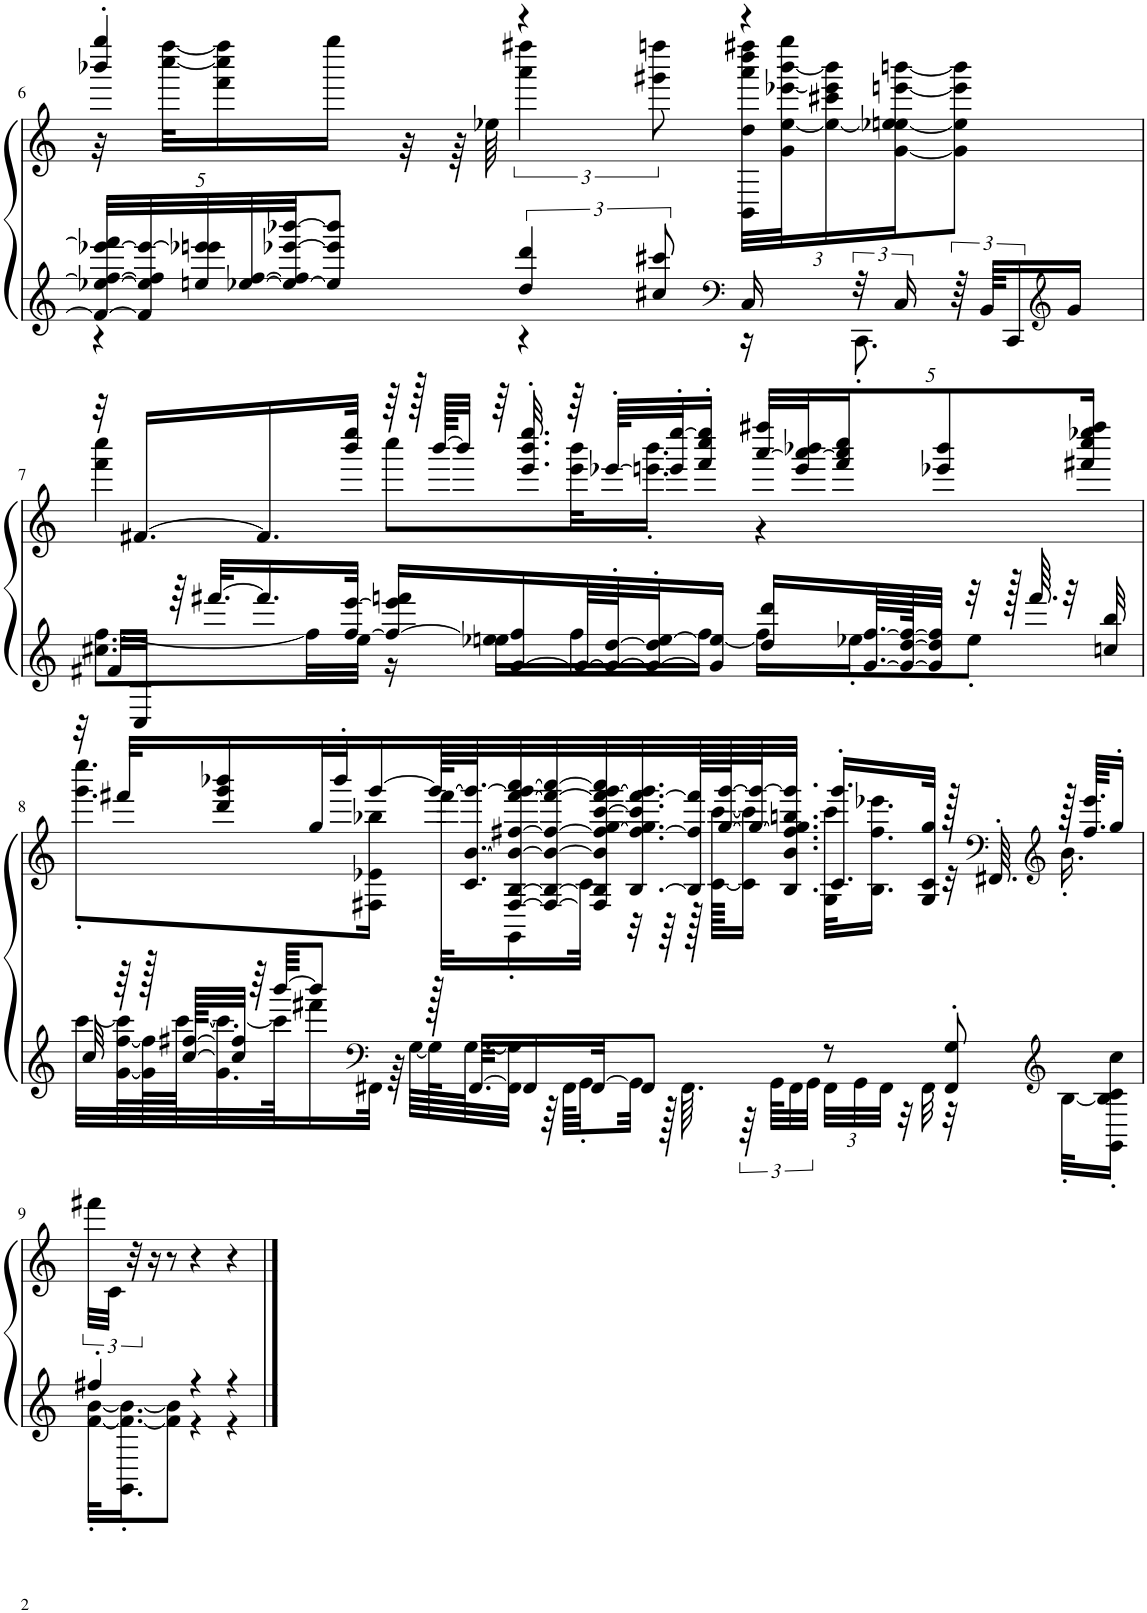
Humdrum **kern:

**kern	**kern
*part1	*part1
*staff2	*staff1
*I"Piano	*
*I'Pia.	*
!!LO:PB:g=z
*clefG2	*clefG2
*k[]	*k[]
*M3/4	*M3/4
*Xbrackettup	*
=6	=6
*^	*^
40f/_ [40ee-X/ 40ff/_ [40eee-X/ 40fff/]LLL	4r	4bbb-X/' 4gggg/'	32r
40f/] 40ee-/] 40ff/] 40eee-/_	.	.	.
.	.	.	[32cccc\ [32ffff\KLL
40een/ 40eee-X/] 40eeen/	.	.	.
.	.	.	16fff\ 16cccc\] 16ffff\]
[40ee-X/ [40ff/	.	.	.
40ee-/_ 40ff/] [40eee-X/ [40bbb-X/JJ	.	.	.
8ee-/] 8eee-/] 8bbb-/]J	.	.	16gggg\JJ
.	.	.	32r
.	.	.	64r
.	.	.	64ee-X\
*brackettup	*	*	*
6dd/ 6ddd/	4r	4r	6aaa\ 6ffff#X\
12cc#X/ 12ccc#X/	.	.	12ggg#X\ 12ffffn\
*clefF4	*	*	*
*	*	*	*Xbrackettup
16C/	16r	4r	48BB\ 48dd\ 48aaa\ 48dddd\ 48ffff#X\LLL
.	.	.	48g\ [48ee-\ [48eee-X\ [48bbb-\ 48gggg\J
.	.	.	24ee-\_ 24ccc#X\ 24eee-\] 24bbb-\]
48r	8.CC'\	.	.
24C/	.	.	[24g\ 24ee-X\] [24een\ [24eeen\ [24bbbn\J
96r	.	.	8g\] 8ee\] 8eee\] 8bbb\]J
96BB/KKLL	.	.	.
24CC/	.	.	.
*clefG2	*	*	*
16g/JJ	.	.	.
!!LO:LB:g=z	!!
=7	=7	=7	=7
32f#X/LLL	8.cc#X\ [8.ff\L	32r	4fff\ 4cccc\
32C/JJJ	.	[16.f#X/LL	.
64r	.	.	.
[32.fff#X/KLL	.	.	.
16.fff#/]	.	16.f#/]	.
.	32ff\LL]	.	.
[32ff/ [32eee/JJk	32ee\JJJ	32bbb/ 32eeee/JJk	.
16ff/_ 16eee/] 16fffn/LL	16r	64r	8cccc\L
.	.	128r	.
.	.	[128bbb/KKLLL	.
.	.	32bbb/JJJ]	.
[16g/ 16ff/]	16ee-X\ 16een\LL	64r	.
.	.	32.eee/' 32.bbb/' 32.eeee/'	.
64g/LL_	16ff\	64r	32eee\ 32bbb\KL
64g/_' [64dd/'J	.	[64eee-X'/KLLL	.
32g/_' 32dd/]' [32ee/'J	.	32eee-/]' [32eeee/'J	16.eeen\' 16.bbb\'JJ
16g/] 16ee/]JJ	[16ff\JJ	16fff/' 16cccc/' 16eeee/]'JJ	.
16dd/ 16ddd/LL	16ff\LL]	[40aaa/ 40ffff#X/LLL	4r
.	.	40eee/ 40aaa/_ 40bbb-X/J	.
.	.	20fff/ 20aaa/] 20cccc/J	.
[64.g/ [64.ff/LL	16ee-X'\J	.	.
128g/_ [128dd/ 128ff/_JK	.	.	.
32g/] 32dd/] 32ff/]JJJ	.	.	.
.	.	10eee-X/ 10bbb-/	.
32r	8ee-'\J	.	.
128r	.	.	.
64.fff/	.	.	.
32r	.	.	.
.	.	20fff#X/ 20cccc/ 20eeee-X/ 20ffff#/Jk	.
32ccn/ 32bb/	.	.	.
!!LO:LB:g=z	!!
=8	=8	=8	=8
32cc/	[32ccc\LLL	32r	8.ggg\' 8.eeee\'L
64r	[64g\ [64ff\ 64ccc\]L	32fff#X/KLL	.
128r	128g\] 128ff\]L	.	.
[128cc/ [128ff#X/KKLLL	[128ccc\JJ	.	.
32cc/] 32ff#/]JJJ	32.g\ 32.ccc\_	16ddd/ 16ggg/ 16bbb-X/	.
64r	.	.	.
[64bbb/KKKL	64ccc\JK]	.	.
8bbb/J]	16fff#X\	32gg/L	.
.	.	32bbb-'/J	.
*clefF4	*	*	*
.	32FF#X\JJk	[16ggg/	16F#X\ 16e-X\ 16bb-X\Jk
.	64r	.	.
.	[64G\LLLL	.	.
128r	128G\K]	128ggg/KLL_	32fff#\KLL
[64.FF#/KKLL	[64.G\J	64.c/ [64.b/ 64.ggg/_J	.
16FF#/]	32FF#\ 32G\]JJJ	[32F#/ [32B/ 32b/_ [32ff#X/ [32fff#/ 32ggg/] [32aaa/	16GG'\
.	64r	32F#/_ 32B/_ 32b/_ 32ff#/_ 32fff#/_ 32aaa/_	.
.	64FF#\KLLL	.	.
[32FF#/JK	32GG'\	32F#/] 32B/] 32b/] 32ff#/] [32gg/ [32ccc/ 32fff#/] [32ggg/ 32aaa/]	32c\JJk
8FF#/J]	32GG\JJJ	[32.B/ [32.ff#/ 32.gg/] 32.ccc/] [32.fff#/ 32.ggg/]	32r
.	128r	.	64r
.	64.FF#\	.	.
.	.	128B/] 128ff#/] 128fff#/]LL	128r
.	.	[128gg/ [128ggg/J	[128c\ [128ccc\KKKLL
.	96r	64gg/_ 64ggg/_J	16c\] 16ccc\]JJ
.	96GG\KLLL	.	.
.	.	32.B/ 32.b/ 32.ff#/ 32.gg/] 32.bbn/ 32.ggg/]JJJ	.
.	48FF#\	.	.
.	48GG\JJJ	.	.
*	*Xbrackettup	*	*
8r	48FF#\LLL	16.c/' 16.ggg/'LL	32G\ 32ccc\KLL
.	48GG\	.	.
.	.	.	16.B\ 16.ff#\ 16.eee-X\JJ
.	48FF#\JJJ	.	.
.	32r	.	.
.	32FF#\	32G/ 32c/ 32gg/JJk	.
8FF#/' 8G/'	32r	128r	32r
*	*	*clefF4	*
.	.	64.FF#X'/	.
*clefG2	*	*clefG2	*
.	[32B'\KLL	128r	16.b'\
.	.	64.ff#/ 64.eee-/KKLL	.
.	16GG\' 16B\]' 16c\' 16cc\'JJ	16gg'/JJ	.
*	*	*v	*v
!!LO:LB:g=z
=9	=9	=9
*	*	*brackettup
4ff#X'/	[32f\' [32b\'KLL	48fff#X\LLL
.	.	48c\JJJ
.	16.GG\' 16.f\_' 16.b\_'J	.
.	.	48r
.	.	16r
.	8f\] 8b\]J	8r
4r	4r	4r
4r	4r	4r
*v	*v	*
==	==
*-	*-
